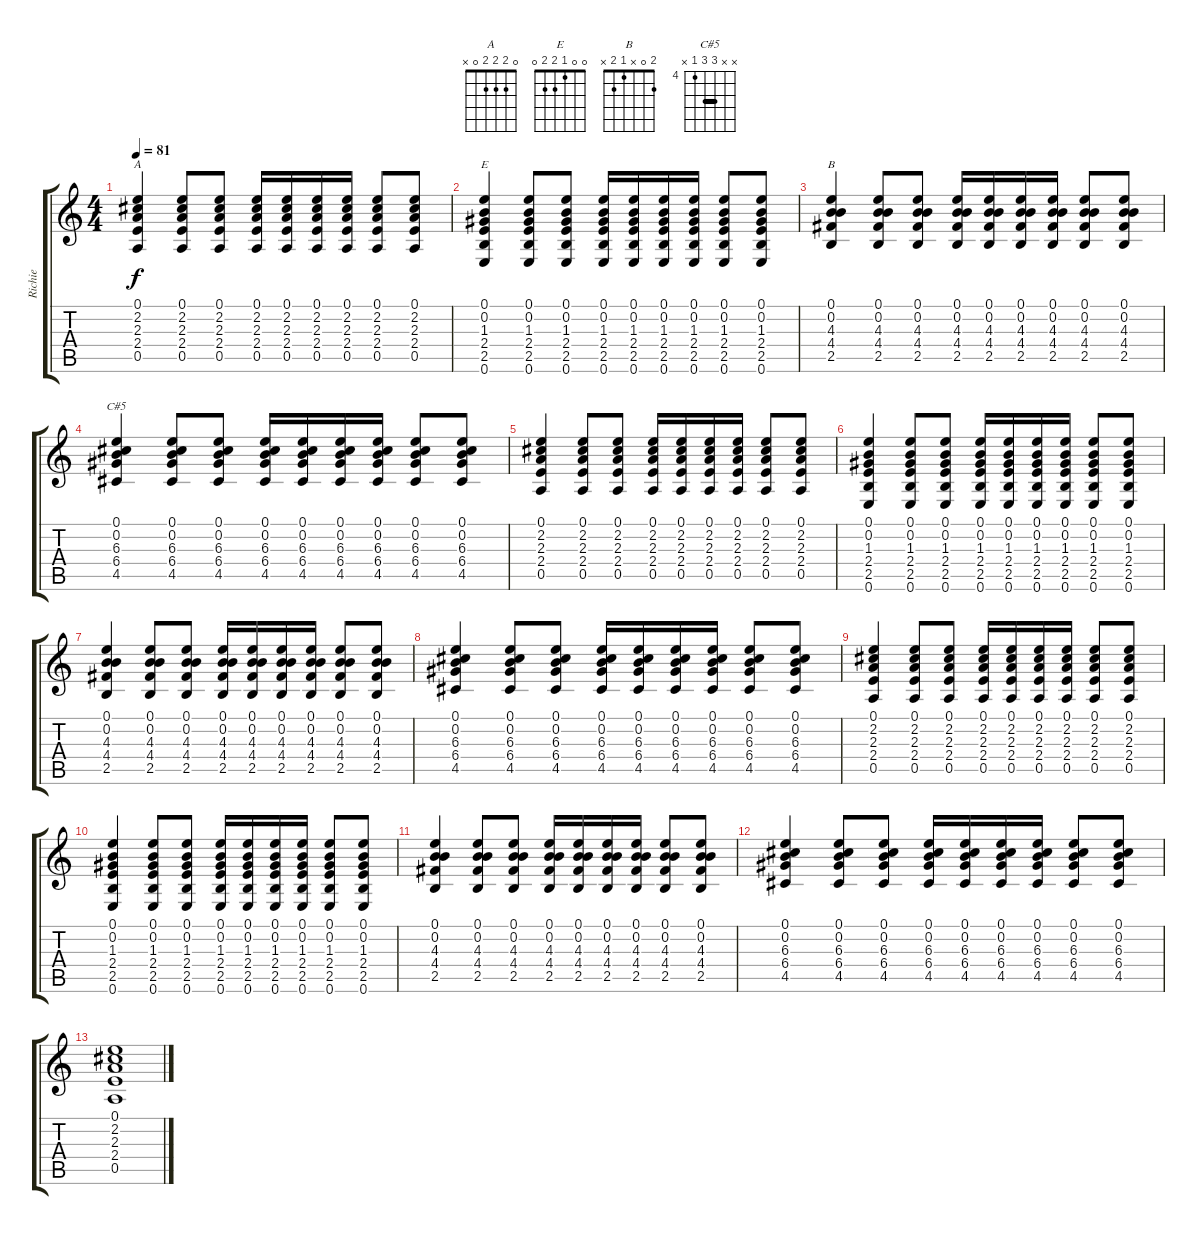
\track ("Richie" "Richie") {instrument electricguitarclean}
\staff {score tabs}
\tuning (E4 B3 G3 D3 A2 E2) {hide}
\chord ("A" 0 2 2 2 0 x)
\chord ("E" 0 0 1 2 2 0)
\chord ("B" 2 0 x 1 2 x)
\chord ("C#5" x x 6 6 4 x) {firstfret 4 barre 6}
\ts (4 4)
\tempo 81
\clef g2
\ks c
(0.1 2.2 2.3 2.4 0.5).4{ch "A" dy f} (0.1 2.2 2.3 2.4 0.5).8 (0.1 2.2 2.3 2.4 0.5).8 (0.1 2.2 2.3 2.4 0.5).16 (0.1 2.2 2.3 2.4 0.5).16 (0.1 2.2 2.3 2.4 0.5).16 (0.1 2.2 2.3 2.4 0.5).16 (0.1 2.2 2.3 2.4 0.5).8 (0.1 2.2 2.3 2.4 0.5).8 |
(0.1 0.2 1.3 2.4 2.5 0.6).4{ch "E"} (0.1 0.2 1.3 2.4 2.5 0.6).8 (0.1 0.2 1.3 2.4 2.5 0.6).8 (0.1 0.2 1.3 2.4 2.5 0.6).16 (0.1 0.2 1.3 2.4 2.5 0.6).16 (0.1 0.2 1.3 2.4 2.5 0.6).16 (0.1 0.2 1.3 2.4 2.5 0.6).16 (0.1 0.2 1.3 2.4 2.5 0.6).8 (0.1 0.2 1.3 2.4 2.5 0.6).8 |
(0.1 0.2 4.3 4.4 2.5).4{ch "B"} (0.1 0.2 4.3 4.4 2.5).8 (0.1 0.2 4.3 4.4 2.5).8 (0.1 0.2 4.3 4.4 2.5).16 (0.1 0.2 4.3 4.4 2.5).16 (0.1 0.2 4.3 4.4 2.5).16 (0.1 0.2 4.3 4.4 2.5).16 (0.1 0.2 4.3 4.4 2.5).8 (0.1 0.2 4.3 4.4 2.5).8 |
(0.1 0.2 6.3 6.4 4.5).4{ch "C#5"} (0.1 0.2 6.3 6.4 4.5).8 (0.1 0.2 6.3 6.4 4.5).8 (0.1 0.2 6.3 6.4 4.5).16 (0.1 0.2 6.3 6.4 4.5).16 (0.1 0.2 6.3 6.4 4.5).16 (0.1 0.2 6.3 6.4 4.5).16 (0.1 0.2 6.3 6.4 4.5).8 (0.1 0.2 6.3 6.4 4.5).8 |
(0.1 2.2 2.3 2.4 0.5).4 (0.1 2.2 2.3 2.4 0.5).8 (0.1 2.2 2.3 2.4 0.5).8 (0.1 2.2 2.3 2.4 0.5).16 (0.1 2.2 2.3 2.4 0.5).16 (0.1 2.2 2.3 2.4 0.5).16 (0.1 2.2 2.3 2.4 0.5).16 (0.1 2.2 2.3 2.4 0.5).8 (0.1 2.2 2.3 2.4 0.5).8 |
(0.1 0.2 1.3 2.4 2.5 0.6).4 (0.1 0.2 1.3 2.4 2.5 0.6).8 (0.1 0.2 1.3 2.4 2.5 0.6).8 (0.1 0.2 1.3 2.4 2.5 0.6).16 (0.1 0.2 1.3 2.4 2.5 0.6).16 (0.1 0.2 1.3 2.4 2.5 0.6).16 (0.1 0.2 1.3 2.4 2.5 0.6).16 (0.1 0.2 1.3 2.4 2.5 0.6).8 (0.1 0.2 1.3 2.4 2.5 0.6).8 |
(0.1 0.2 4.3 4.4 2.5).4 (0.1 0.2 4.3 4.4 2.5).8 (0.1 0.2 4.3 4.4 2.5).8 (0.1 0.2 4.3 4.4 2.5).16 (0.1 0.2 4.3 4.4 2.5).16 (0.1 0.2 4.3 4.4 2.5).16 (0.1 0.2 4.3 4.4 2.5).16 (0.1 0.2 4.3 4.4 2.5).8 (0.1 0.2 4.3 4.4 2.5).8 |
(0.1 0.2 6.3 6.4 4.5).4 (0.1 0.2 6.3 6.4 4.5).8 (0.1 0.2 6.3 6.4 4.5).8 (0.1 0.2 6.3 6.4 4.5).16 (0.1 0.2 6.3 6.4 4.5).16 (0.1 0.2 6.3 6.4 4.5).16 (0.1 0.2 6.3 6.4 4.5).16 (0.1 0.2 6.3 6.4 4.5).8 (0.1 0.2 6.3 6.4 4.5).8 |
(0.1 2.2 2.3 2.4 0.5).4 (0.1 2.2 2.3 2.4 0.5).8 (0.1 2.2 2.3 2.4 0.5).8 (0.1 2.2 2.3 2.4 0.5).16 (0.1 2.2 2.3 2.4 0.5).16 (0.1 2.2 2.3 2.4 0.5).16 (0.1 2.2 2.3 2.4 0.5).16 (0.1 2.2 2.3 2.4 0.5).8 (0.1 2.2 2.3 2.4 0.5).8 |
(0.1 0.2 1.3 2.4 2.5 0.6).4 (0.1 0.2 1.3 2.4 2.5 0.6).8 (0.1 0.2 1.3 2.4 2.5 0.6).8 (0.1 0.2 1.3 2.4 2.5 0.6).16 (0.1 0.2 1.3 2.4 2.5 0.6).16 (0.1 0.2 1.3 2.4 2.5 0.6).16 (0.1 0.2 1.3 2.4 2.5 0.6).16 (0.1 0.2 1.3 2.4 2.5 0.6).8 (0.1 0.2 1.3 2.4 2.5 0.6).8 |
(0.1 0.2 4.3 4.4 2.5).4 (0.1 0.2 4.3 4.4 2.5).8 (0.1 0.2 4.3 4.4 2.5).8 (0.1 0.2 4.3 4.4 2.5).16 (0.1 0.2 4.3 4.4 2.5).16 (0.1 0.2 4.3 4.4 2.5).16 (0.1 0.2 4.3 4.4 2.5).16 (0.1 0.2 4.3 4.4 2.5).8 (0.1 0.2 4.3 4.4 2.5).8 |
(0.1 0.2 6.3 6.4 4.5).4 (0.1 0.2 6.3 6.4 4.5).8 (0.1 0.2 6.3 6.4 4.5).8 (0.1 0.2 6.3 6.4 4.5).16 (0.1 0.2 6.3 6.4 4.5).16 (0.1 0.2 6.3 6.4 4.5).16 (0.1 0.2 6.3 6.4 4.5).16 (0.1 0.2 6.3 6.4 4.5).8 (0.1 0.2 6.3 6.4 4.5).8 |
(0.1 2.2 2.3 2.4 0.5).1
